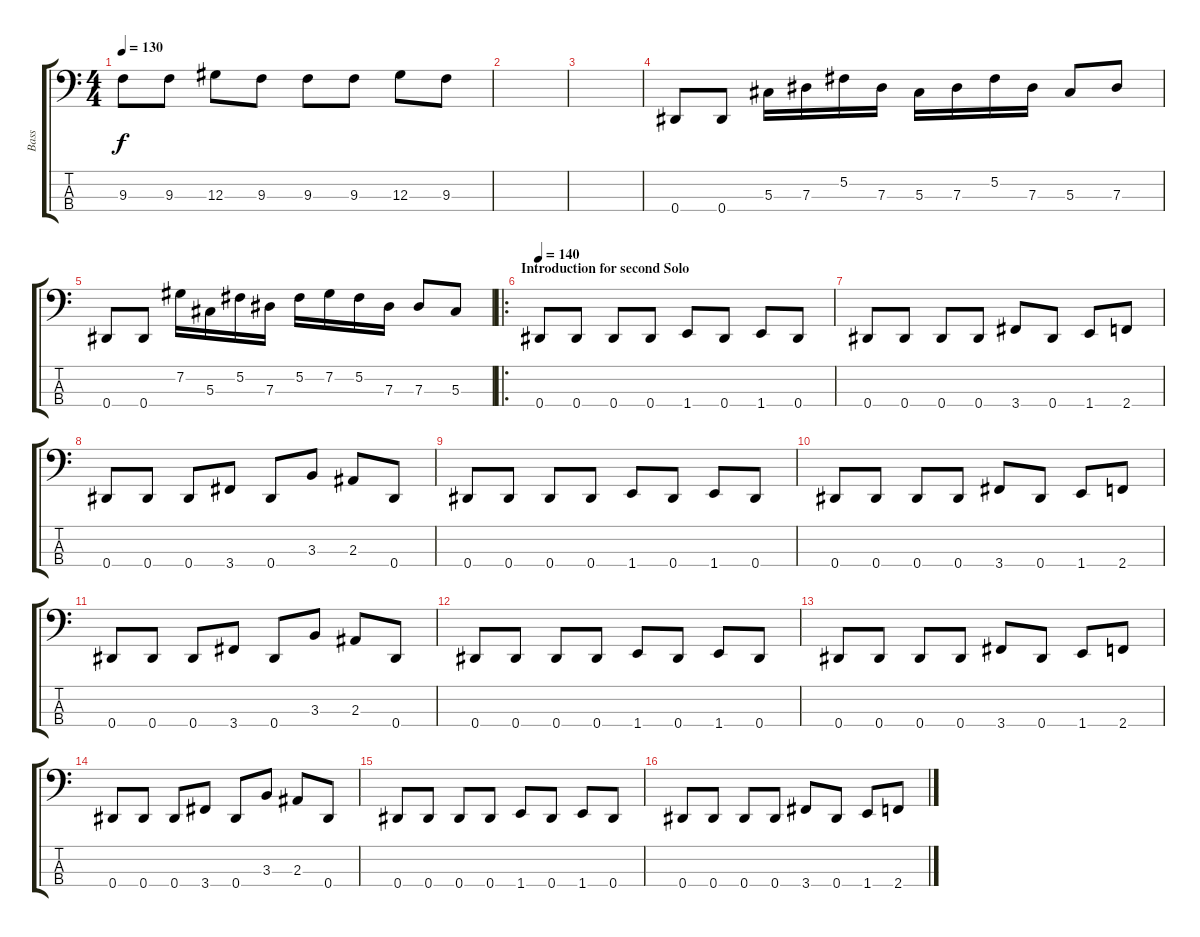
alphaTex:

\track ("Bass" "Bass") {instrument electricbassfinger}
\staff {score tabs}
\tuning (Gb2 Db2 Ab1 Eb1) {hide}
\ts (4 4)
\tempo 130
\clef f4
\ks c
9.3.8{dy f} 9.3.8 12.3.8 9.3.8 9.3.8 9.3.8 12.3.8 9.3.8 |
|
|
0.4.8 0.4.8 5.3.16 7.3.16 5.2.16 7.3.16 5.3.16 7.3.16 5.2.16 7.3.16 5.3.8 7.3.8 |
0.4.8 0.4.8 7.2.16 5.3.16 5.2.16 7.3.16 5.2.16 7.2.16 5.2.16 7.3.16 7.3.8 5.3.8 |
\ro
\section ("" "Introduction for second Solo")
\tempo 140
0.4.8 0.4.8 0.4.8 0.4.8 1.4.8 0.4.8 1.4.8 0.4.8 |
0.4.8 0.4.8 0.4.8 0.4.8 3.4.8 0.4.8 1.4.8 2.4.8 |
0.4.8 0.4.8 0.4.8 3.4.8 0.4.8 3.3.8 2.3.8 0.4.8 |
0.4.8 0.4.8 0.4.8 0.4.8 1.4.8 0.4.8 1.4.8 0.4.8 |
0.4.8 0.4.8 0.4.8 0.4.8 3.4.8 0.4.8 1.4.8 2.4.8 |
0.4.8 0.4.8 0.4.8 3.4.8 0.4.8 3.3.8 2.3.8 0.4.8 |
0.4.8 0.4.8 0.4.8 0.4.8 1.4.8 0.4.8 1.4.8 0.4.8 |
0.4.8 0.4.8 0.4.8 0.4.8 3.4.8 0.4.8 1.4.8 2.4.8 |
0.4.8 0.4.8 0.4.8 3.4.8 0.4.8 3.3.8 2.3.8 0.4.8 |
0.4.8 0.4.8 0.4.8 0.4.8 1.4.8 0.4.8 1.4.8 0.4.8 |
0.4.8 0.4.8 0.4.8 0.4.8 3.4.8 0.4.8 1.4.8 2.4.8
